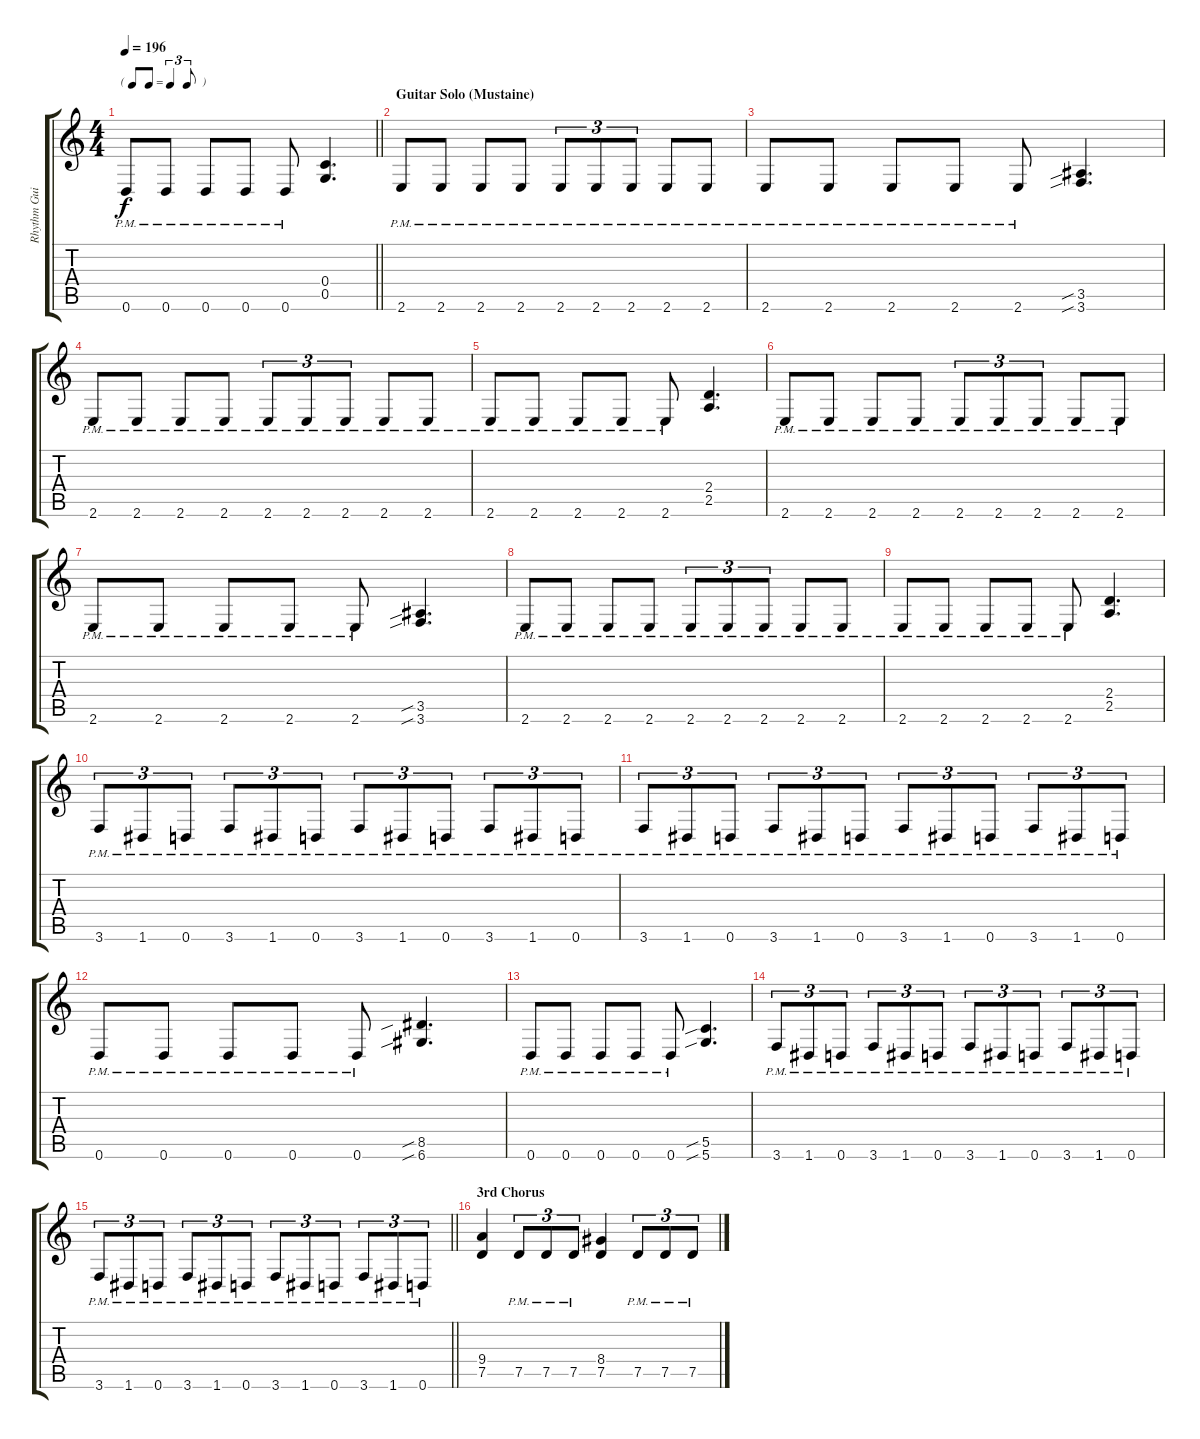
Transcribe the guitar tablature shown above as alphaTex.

\track ("Rhythm Guitar 2" "Rhythm Gui") {instrument distortionguitar}
\staff {score tabs}
\tuning (D4 A3 F3 C3 G2 D2) {hide}
\ts (4 4)
\tf triplet8th
\tempo 196
\clef g2
\barLineRight lightlight
\ks c
0.6{pm}.8{dy f} 0.6{pm}.8 0.6{pm}.8 0.6{pm}.8 0.6{pm}.8 (0.4 0.5).4{d} |
\section ("" "Guitar Solo (Mustaine)")
2.6{pm}.8 2.6{pm}.8 2.6{pm}.8 2.6{pm}.8 2.6{pm}.8{tu (3 2)} 2.6{pm}.8{tu (3 2)} 2.6{pm}.8{tu (3 2)} 2.6{pm}.8 2.6{pm}.8 |
2.6{pm}.8 2.6{pm}.8 2.6{pm}.8 2.6{pm}.8 2.6{pm}.8 (3.5{sib} 3.6{sib}).4{d} |
2.6{pm}.8 2.6{pm}.8 2.6{pm}.8 2.6{pm}.8 2.6{pm}.8{tu (3 2)} 2.6{pm}.8{tu (3 2)} 2.6{pm}.8{tu (3 2)} 2.6{pm}.8 2.6{pm}.8 |
2.6{pm}.8 2.6{pm}.8 2.6{pm}.8 2.6{pm}.8 2.6{pm}.8 (2.4 2.5).4{d} |
2.6{pm}.8 2.6{pm}.8 2.6{pm}.8 2.6{pm}.8 2.6{pm}.8{tu (3 2)} 2.6{pm}.8{tu (3 2)} 2.6{pm}.8{tu (3 2)} 2.6{pm}.8 2.6{pm}.8 |
2.6{pm}.8 2.6{pm}.8 2.6{pm}.8 2.6{pm}.8 2.6{pm}.8 (3.5{sib} 3.6{sib}).4{d} |
2.6{pm}.8 2.6{pm}.8 2.6{pm}.8 2.6{pm}.8 2.6{pm}.8{tu (3 2)} 2.6{pm}.8{tu (3 2)} 2.6{pm}.8{tu (3 2)} 2.6{pm}.8 2.6{pm}.8 |
2.6{pm}.8 2.6{pm}.8 2.6{pm}.8 2.6{pm}.8 2.6{pm}.8 (2.4 2.5).4{d} |
3.6{pm}.8{tu (3 2)} 1.6{pm}.8{tu (3 2)} 0.6{pm}.8{tu (3 2)} 3.6{pm}.8{tu (3 2)} 1.6{pm}.8{tu (3 2)} 0.6{pm}.8{tu (3 2)} 3.6{pm}.8{tu (3 2)} 1.6{pm}.8{tu (3 2)} 0.6{pm}.8{tu (3 2)} 3.6{pm}.8{tu (3 2)} 1.6{pm}.8{tu (3 2)} 0.6{pm}.8{tu (3 2)} |
3.6{pm}.8{tu (3 2)} 1.6{pm}.8{tu (3 2)} 0.6{pm}.8{tu (3 2)} 3.6{pm}.8{tu (3 2)} 1.6{pm}.8{tu (3 2)} 0.6{pm}.8{tu (3 2)} 3.6{pm}.8{tu (3 2)} 1.6{pm}.8{tu (3 2)} 0.6{pm}.8{tu (3 2)} 3.6{pm}.8{tu (3 2)} 1.6{pm}.8{tu (3 2)} 0.6{pm}.8{tu (3 2)} |
0.6{pm}.8 0.6{pm}.8 0.6{pm}.8 0.6{pm}.8 0.6{pm}.8 (8.5{sib} 6.6{sib}).4{d} |
0.6{pm}.8 0.6{pm}.8 0.6{pm}.8 0.6{pm}.8 0.6{pm}.8 (5.5{sib} 5.6{sib}).4{d} |
3.6{pm}.8{tu (3 2)} 1.6{pm}.8{tu (3 2)} 0.6{pm}.8{tu (3 2)} 3.6{pm}.8{tu (3 2)} 1.6{pm}.8{tu (3 2)} 0.6{pm}.8{tu (3 2)} 3.6{pm}.8{tu (3 2)} 1.6{pm}.8{tu (3 2)} 0.6{pm}.8{tu (3 2)} 3.6{pm}.8{tu (3 2)} 1.6{pm}.8{tu (3 2)} 0.6{pm}.8{tu (3 2)} |
\barLineRight lightlight
3.6{pm}.8{tu (3 2)} 1.6{pm}.8{tu (3 2)} 0.6{pm}.8{tu (3 2)} 3.6{pm}.8{tu (3 2)} 1.6{pm}.8{tu (3 2)} 0.6{pm}.8{tu (3 2)} 3.6{pm}.8{tu (3 2)} 1.6{pm}.8{tu (3 2)} 0.6{pm}.8{tu (3 2)} 3.6{pm}.8{tu (3 2)} 1.6{pm}.8{tu (3 2)} 0.6{pm}.8{tu (3 2)} |
\section ("" "3rd Chorus")
(9.4 7.5).4 7.5{pm}.8{tu (3 2)} 7.5{pm}.8{tu (3 2)} 7.5{pm}.8{tu (3 2)} (8.4 7.5).4 7.5{pm}.8{tu (3 2)} 7.5{pm}.8{tu (3 2)} 7.5{pm}.8{tu (3 2)}
